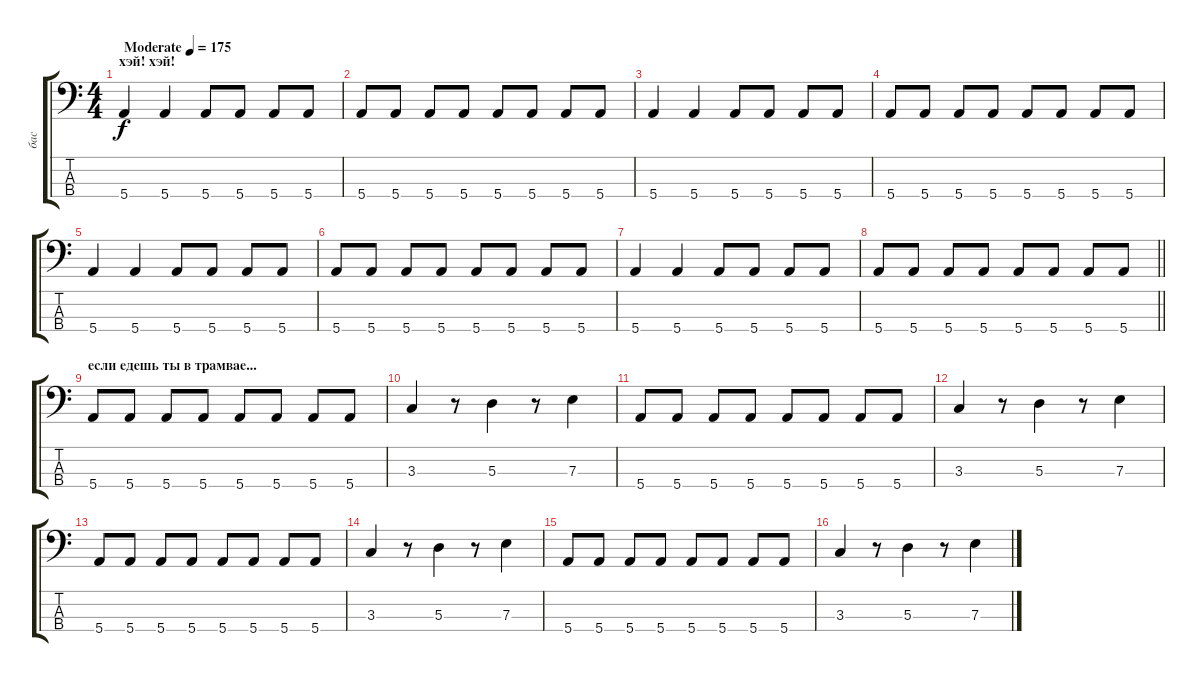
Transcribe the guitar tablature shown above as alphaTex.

\track ("бас" "бас") {instrument electricbasspick}
\staff {score tabs}
\tuning (G2 D2 A1 E1) {hide}
\ts (4 4)
\section ("" "хэй! хэй!")
\tempo (175 "Moderate")
\clef f4
\ks c
5.4.4{dy f instrument electricbasspick} 5.4.4 5.4.8 5.4.8 5.4.8 5.4.8 |
5.4.8 5.4.8 5.4.8 5.4.8 5.4.8 5.4.8 5.4.8 5.4.8 |
5.4.4 5.4.4 5.4.8 5.4.8 5.4.8 5.4.8 |
5.4.8 5.4.8 5.4.8 5.4.8 5.4.8 5.4.8 5.4.8 5.4.8 |
5.4.4 5.4.4 5.4.8 5.4.8 5.4.8 5.4.8 |
5.4.8 5.4.8 5.4.8 5.4.8 5.4.8 5.4.8 5.4.8 5.4.8 |
5.4.4 5.4.4 5.4.8 5.4.8 5.4.8 5.4.8 |
\barLineRight lightlight
5.4.8 5.4.8 5.4.8 5.4.8 5.4.8 5.4.8 5.4.8 5.4.8 |
\section ("" "если едешь ты в трамвае...")
5.4.8 5.4.8 5.4.8 5.4.8 5.4.8 5.4.8 5.4.8 5.4.8 |
3.3.4 r.8 5.3.4 r.8 7.3.4 |
5.4.8 5.4.8 5.4.8 5.4.8 5.4.8 5.4.8 5.4.8 5.4.8 |
3.3.4 r.8 5.3.4 r.8 7.3.4 |
5.4.8 5.4.8 5.4.8 5.4.8 5.4.8 5.4.8 5.4.8 5.4.8 |
3.3.4 r.8 5.3.4 r.8 7.3.4 |
5.4.8 5.4.8 5.4.8 5.4.8 5.4.8 5.4.8 5.4.8 5.4.8 |
3.3.4 r.8 5.3.4 r.8 7.3.4
